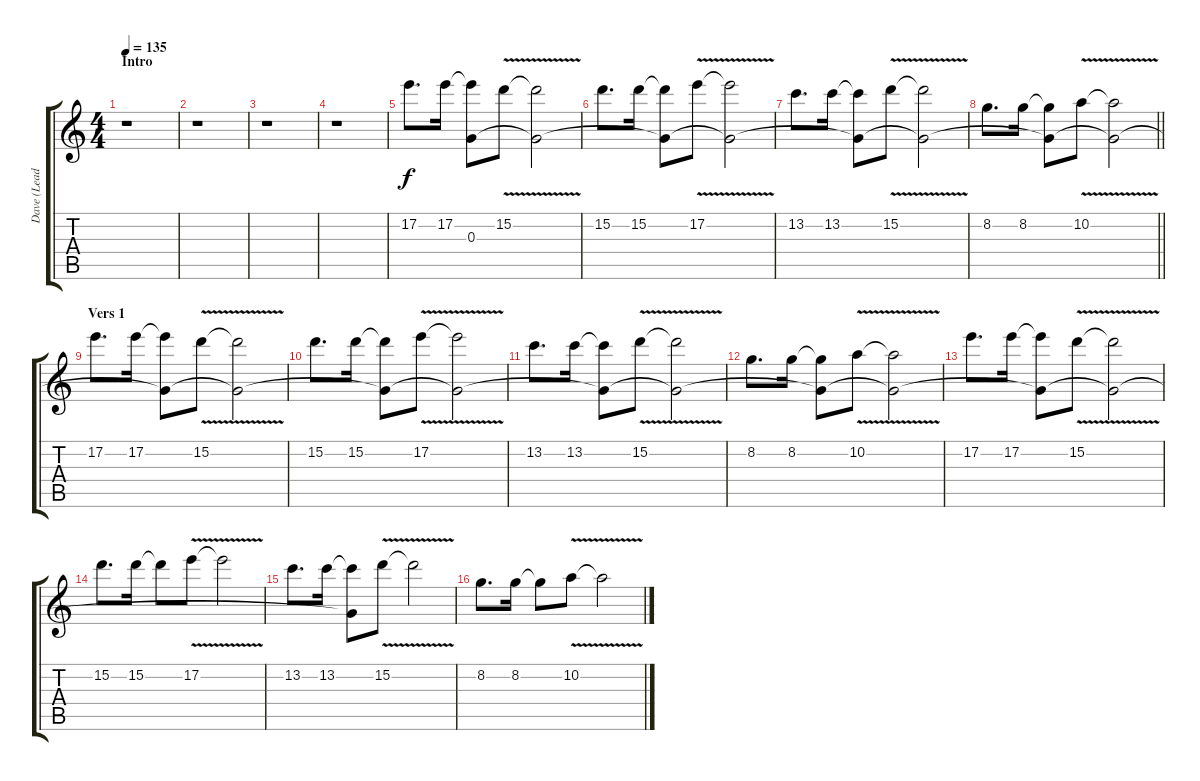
\track ("Dave (Lead Guitar)" "Dave (Lead") {instrument distortionguitar}
\staff {score tabs}
\tuning (E4 B3 G3 D3 A2 E2) {hide}
\ts (4 4)
\section ("" "Intro")
\tempo 135
\clef g2
\ks c
r.1{dy f instrument distortionguitar} |
r.1 |
r.1 |
r.1 |
17.2.8{d} 17.2.16 (17.2{t} 0.3).8 15.2{v}.8 (15.2{t} 0.3{t}).2 |
15.2.8{d} 15.2.16 (15.2{t} 0.3{t}).8 17.2{v}.8 (17.2{t} 0.3{t}).2 |
13.2.8{d} 13.2.16 (13.2{t} 0.3{t}).8 15.2{v}.8 (15.2{t} 0.3{t}).2 |
\barLineRight lightlight
8.2.8{d} 8.2.16 (8.2{t} 0.3{t}).8 10.2{v}.8 (10.2{t} 0.3{t}).2 |
\section ("" "Vers 1")
17.2.8{d} 17.2.16 (17.2{t} 0.3{t}).8 15.2{v}.8 (15.2{t} 0.3{t}).2 |
15.2.8{d} 15.2.16 (15.2{t} 0.3{t}).8 17.2{v}.8 (17.2{t} 0.3{t}).2 |
13.2.8{d} 13.2.16 (13.2{t} 0.3{t}).8 15.2{v}.8 (15.2{t} 0.3{t}).2 |
8.2.8{d} 8.2.16 (8.2{t} 0.3{t}).8 10.2{v}.8 (10.2{t} 0.3{t}).2 |
17.2.8{d} 17.2.16 (17.2{t} 0.3{t}).8 15.2{v}.8 (15.2{t} 0.3{t}).2 |
15.2.8{d} 15.2.16 15.2{t}.8 17.2{v}.8 17.2{t}.2 |
13.2.8{d} 13.2.16 (13.2{t} 0.3{t}).8 15.2{v}.8 15.2{t}.2 |
8.2.8{d} 8.2.16 8.2{t}.8 10.2{v}.8 10.2{t}.2
